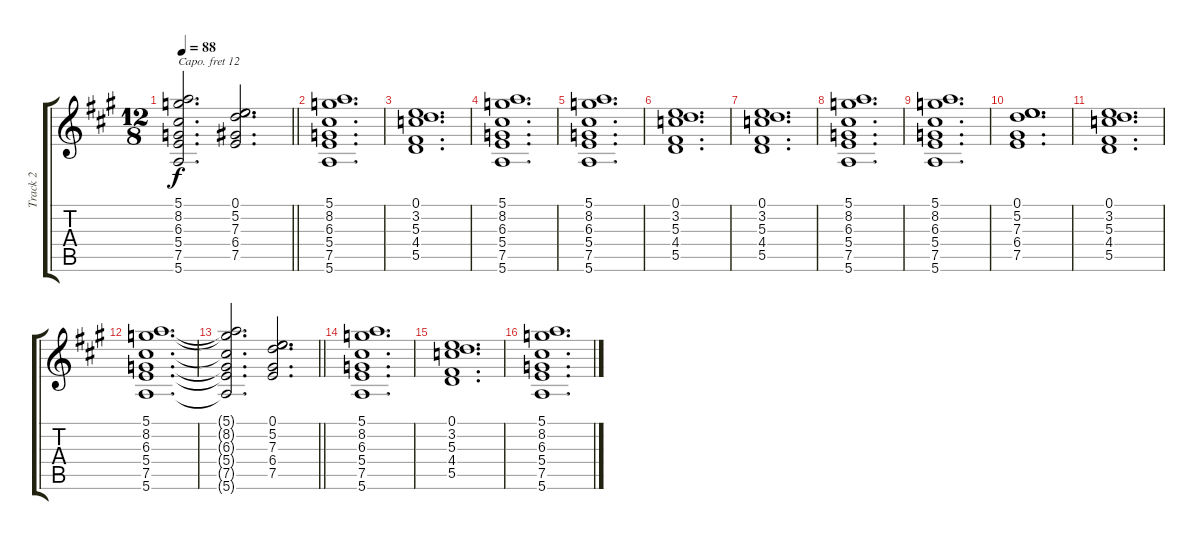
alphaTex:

\track ("Track 2" "Track 2") {instrument drawbarorgan}
\staff {score tabs}
\capo 12
\tuning (E4 B3 G3 D3 A2 E2) {hide}
\ts (12 8)
\tempo 88
\clef g2
\barLineRight lightlight
\ks a
(5.1{t} 8.2{t} 6.3{t} 5.4{t} 7.5{t} 5.6{t}).2{d dy f} (0.1 5.2 7.3 6.4 7.5).2{d} |
(5.1 8.2 6.3 5.4 7.5 5.6).1{d} |
(0.1 3.2 5.3 4.4 5.5).1{d} |
(5.1 8.2 6.3 5.4 7.5 5.6).1{d} |
(5.1 8.2 6.3 5.4 7.5 5.6).1{d} |
(0.1 3.2 5.3 4.4 5.5).1{d} |
(0.1 3.2 5.3 4.4 5.5).1{d} |
(5.1 8.2 6.3 5.4 7.5 5.6).1{d} |
(5.1 8.2 6.3 5.4 7.5 5.6).1{d} |
(0.1 5.2 7.3 6.4 7.5).1{d} |
(0.1 3.2 5.3 4.4 5.5).1{d} |
(5.1 8.2 6.3 5.4 7.5 5.6).1{d} |
\barLineRight lightlight
(5.1{t} 8.2{t} 6.3{t} 5.4{t} 7.5{t} 5.6{t}).2{d} (0.1 5.2 7.3 6.4 7.5).2{d} |
(5.1 8.2 6.3 5.4 7.5 5.6).1{d} |
(0.1 3.2 5.3 4.4 5.5).1{d} |
(5.1 8.2 6.3 5.4 7.5 5.6).1{d}
